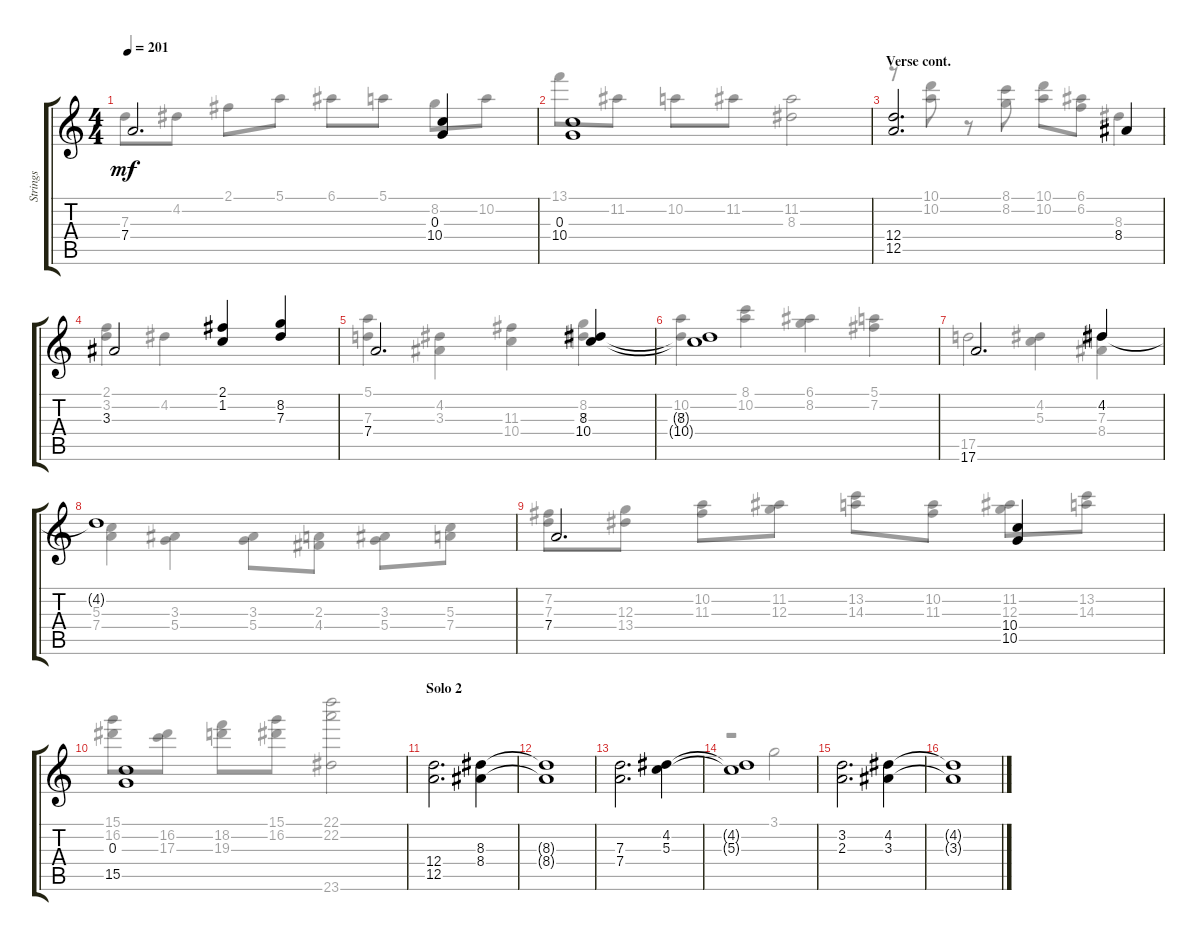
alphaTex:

\track ("Strings" "Strings") {instrument electricguitarclean}
\staff {score tabs}
\tuning (E4 B3 G3 D3 A2 E2) {hide}
\voice
\ts (4 4)
\tempo 201
\clef g2
\ks aminor
7.4.2{d dy mf} (0.3 10.4).4 |
(0.3 10.4).1 |
\section ("" "Verse cont.")
(12.4 12.5).2{d} 8.4.4 |
3.3.2 (2.1 1.2).4 (8.2 7.3).4 |
7.4.2{d} (8.3 10.4).4 |
(8.3{t} 10.4{t}).1 |
17.6.2{d} 4.2.4 |
4.2{t}.1 |
7.4.2{d} (10.4 10.5).4 |
(0.3 15.5).1 |
\section ("" "Solo 2")
(12.4 12.5).2{d} (8.3 8.4).4 |
(8.3{t} 8.4{t}).1 |
(7.3 7.4).2{d} (4.2 5.3).4 |
(4.2{t} 5.3{t}).1 |
(3.2 2.3).2{d} (4.2 3.3).4 |
(4.2{t} 3.3{t}).1
\voice
\clef g2
\ottava regular
\simile none
\ks aminor
7.3.8{dy mf} 4.2.8 2.1.8 5.1.8 6.1.8 5.1.8 8.2.8 10.2.8 |
13.1.8 11.2.8 10.2.8 11.2.8 (11.2 8.3).2 |
r.8 (10.1 10.2).8 r.8 (8.1 8.2).8 (10.1 10.2).8 (6.1 6.2).8 8.3.4 |
(2.1 3.2).4 4.2.4 |
(5.1 7.3).4 (4.2 3.3).4 (11.3 10.4).4 (8.2 7.3).4 |
(10.2 7.3).4 (8.1 10.2).4 (6.1 8.2).4 (5.1 7.2).4 |
17.5.2 (4.2 5.3).4 (7.3 8.4).4 |
(5.3 7.4).4 (3.3 5.4).4 (3.3 5.4).8 (2.3 4.4).8 (3.3 5.4).8 (5.3 7.4).8 |
(7.2 7.3).8 (12.3 13.4).8 (10.2 11.3).8 (11.2 12.3).8 (13.2 14.3).8 (10.2 11.3).8 (11.2 12.3).8 (13.2 14.3).8 |
(15.1 16.2).8 (16.2 17.3).8 (18.2 19.3).8 (15.1 16.2).8 (22.1 22.2 23.6).2 |
|
|
|
r.2 3.1.2 |
|
